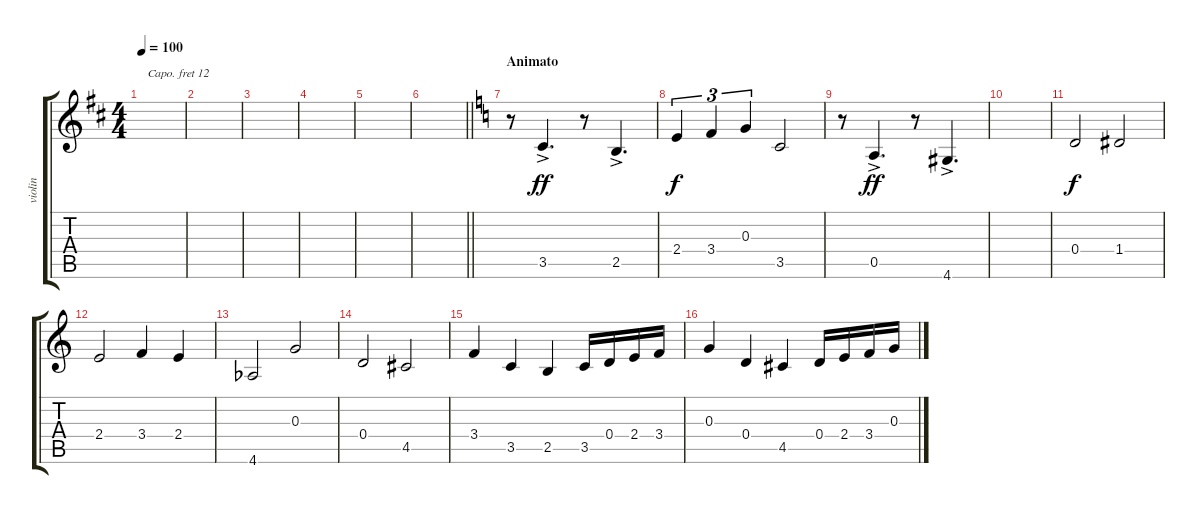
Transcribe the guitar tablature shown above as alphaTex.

\track ("violin" "violin") {instrument violin}
\staff {score tabs}
\capo 12
\tuning (E4 B3 G3 D3 A2 E2) {hide}
\ts (4 4)
\tempo 100
\clef g2
\ks d
|
|
|
|
|
\barLineRight lightlight
|
\section ("" "Animato")
\ks c
r.8 3.5{ac}.4{d dy ff} r.8 2.5{ac}.4{d} |
2.4.4{tu (3 2) dy f} 3.4.4{tu (3 2)} 0.3.4{tu (3 2)} 3.5.2 |
r.8 0.5{ac}.4{d dy ff} r.8 4.6{ac}.4{d} |
|
0.4.2{dy f} 1.4.2 |
2.4.2 3.4.4 2.4.4 |
4.6{acc b}.2 0.3.2 |
0.4.2 4.5.2 |
3.4.4 3.5.4 2.5.4 3.5.16 0.4.16 2.4.16 3.4.16 |
0.3.4 0.4.4 4.5.4 0.4.16 2.4.16 3.4.16 0.3.16
